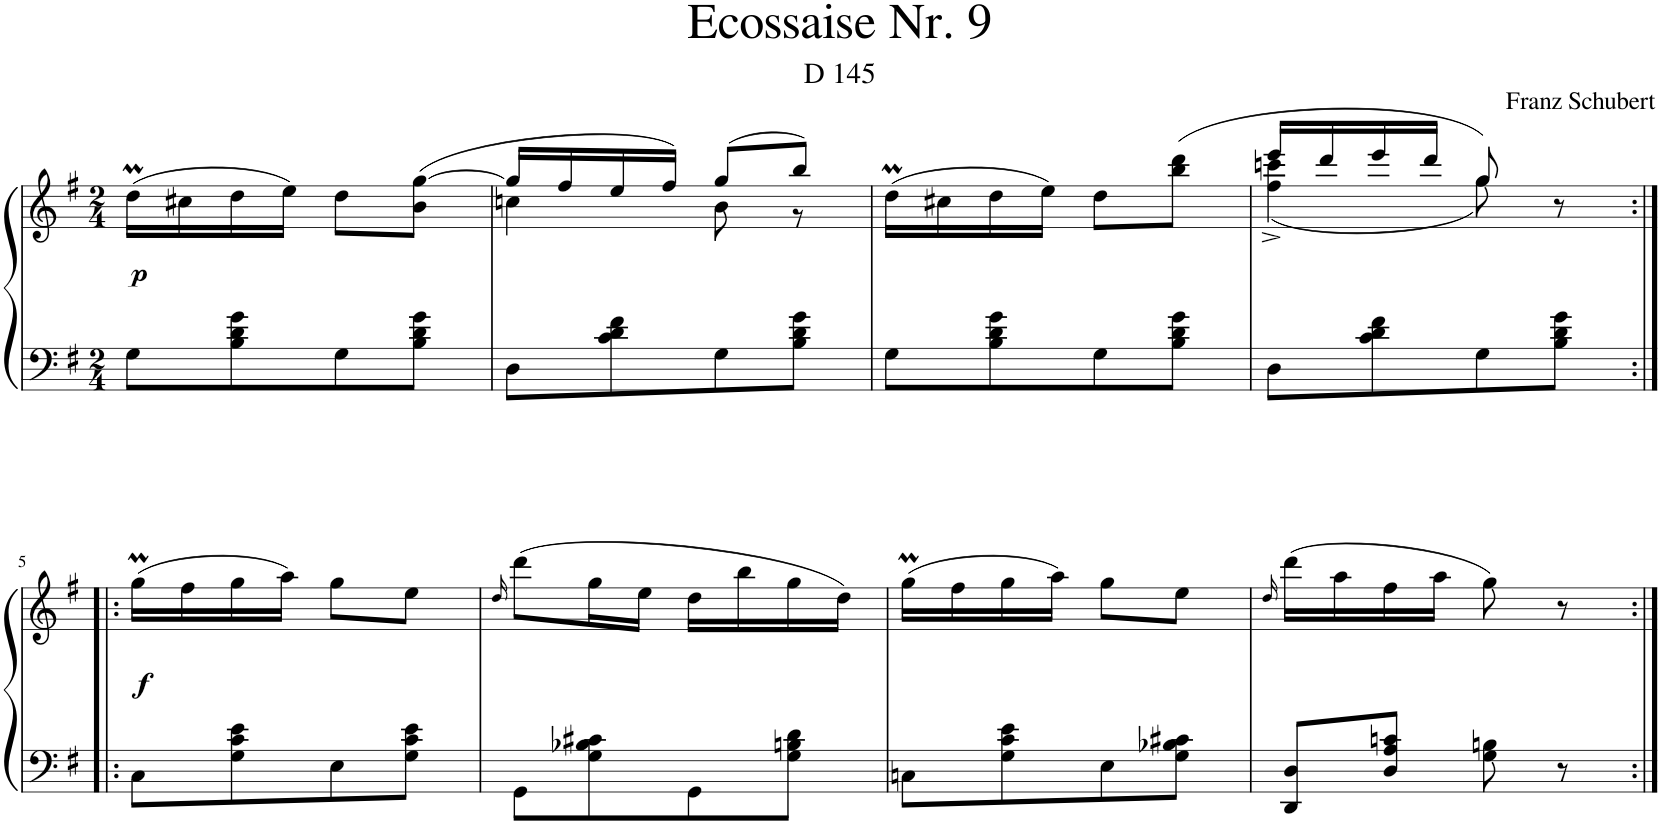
**kern	**kern	**dynam
*part1	*part1	*part1
*staff2	*staff1	*staff1/2
*I"Piano	*	*
*I'Pno.	*	*
*clefF4	*clefG2	*
*k[f#]	*k[f#]	*
*M2/4	*M2/4	*
=1	=1	=1
!	!	!LO:DY:b
8G\L	(16ddM\LL	p
.	16cc#X\	.
8B\ 8d\ 8g\	16dd\	.
.	16ee\JJ)	.
8G\	8dd\L	.
8B\ 8d\ 8g\J	(8b\ [>8gg\J	.
=2	=2	=2
*	*^	*
8D\L	16gg/LL]	4ccn\	.
.	16ff#/	.	.
8c\ 8d\ 8f#\	16ee/	.	.
.	16ff#/JJ)	.	.
8G\	(8gg/L	8b\	.
8B\ 8d\ 8g\J	8bb/J)	8r	.
*	*v	*v	*
=3	=3	=3
8G\L	(16ddM\LL	.
.	16cc#X\	.
8B\ 8d\ 8g\	16dd\	.
.	16ee\JJ)	.
8G\	8dd\L	.
8B\ 8d\ 8g\J	(8bb\ 8ddd\J	.
=4	=4	=4
*	*^	*
8D\L	16eee/LL	(4ff#\^ 4cccn\^	.
.	16ddd/	.	.
8c\ 8d\ 8f#\	16eee/	.	.
.	16ddd/JJ	.	.
8G\	8gg/)	8gg\)	.
8B\ 8d\ 8g\J	8r	8ryy	.
!!LO:LB:g=z
=5:|!|:	=5:|!|:	=5:|!|:	=5:|!|:
!	!	!	!LO:DY:b
*	*v	*v	*
8C\L	(16ggM\LL	f
.	16ff#\	.
8G\ 8c\ 8e\	16gg\	.
.	16aa\JJ)	.
8E\	8gg\L	.
8G\ 8c\ 8e\J	8ee\J	.
=6	=6	=6
.	16qdd/	.
8GG\L	(8ddd\L	.
8G\ 8B-X\ 8c#X\	16gg\L	.
.	16ee\JJ	.
8GG\	16dd\LL	.
.	16bb\	.
8G\ 8Bn\ 8d\J	16gg\	.
.	16dd\JJ)	.
=7	=7	=7
8Cn\L	(16ggM\LL	.
.	16ff#\	.
8G\ 8c\ 8e\	16gg\	.
.	16aa\JJ)	.
8E\	8gg\L	.
8G\ 8B-X\ 8c#X\J	8ee\J	.
=8	=8	=8
.	16qdd/	.
8DD/ 8D/L	(16ddd\LL	.
.	16aa\	.
8D/ 8A/ 8cn/J	16ff#\	.
.	16aa\JJ	.
8G\ 8Bn\	8gg\)	.
8r	8r	.
=:|!	=:|!	=:|!
*-	*-	*-
